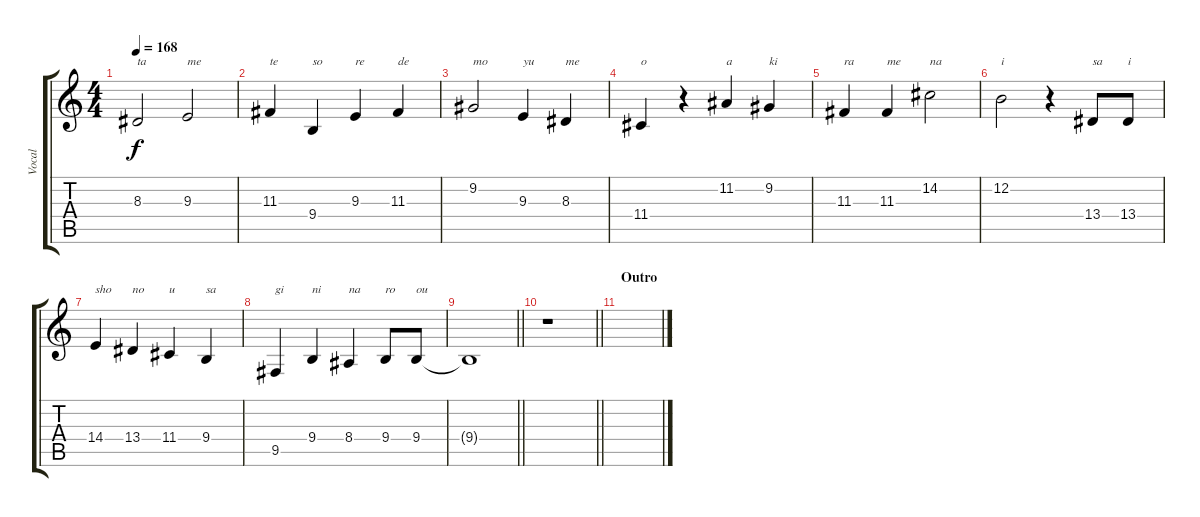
\track ("Vocal" "Vocal") {instrument violin}
\staff {score tabs}
\tuning (E4 B3 G3 D3 A2 E2) {hide}
\ts (4 4)
\tempo 168
\clef g2
\ks c
8.3.2{txt "ta" dy f} 9.3.2{txt "me"} |
11.3.4{txt "te"} 9.4.4{txt "so"} 9.3.4{txt "re"} 11.3.4{txt "de"} |
9.2.2{txt "mo"} 9.3.4{txt "yu"} 8.3.4{txt "me"} |
11.4.4{txt "o"} r.4 11.2.4{txt "a"} 9.2.4{txt "ki"} |
11.3.4{txt "ra"} 11.3.4{txt "me"} 14.2.2{txt "na"} |
12.2.2{txt "i"} r.4 13.4.8{txt "sa"} 13.4.8{txt "i"} |
14.4.4{txt "sho"} 13.4.4{txt "no"} 11.4.4{txt "u"} 9.4.4{txt "sa"} |
9.5.4{txt "gi"} 9.4.4{txt "ni"} 8.4.4{txt "na"} 9.4.8{txt "ro"} 9.4.8{txt "ou"} |
\barLineRight lightlight
9.4{t}.1 |
\barLineRight lightlight
r.1 |
\section ("" "Outro")
